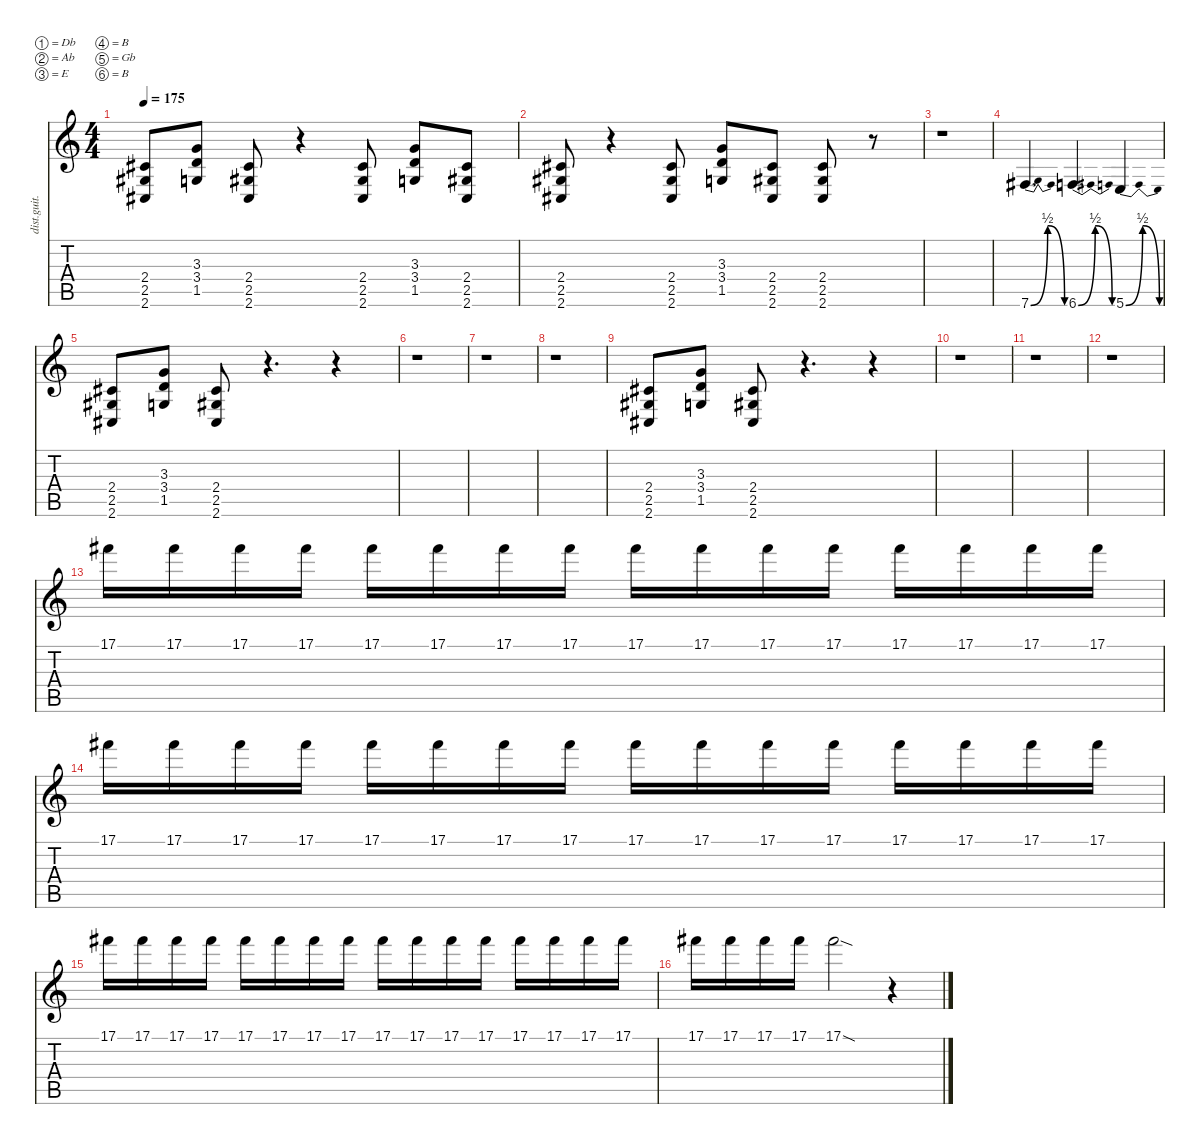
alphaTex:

\defaultSystemsLayout 4
\hideDynamics
\bracketExtendMode nobrackets
\track ("riff" "dist.guit.") {instrument distortionguitar}
\staff {score tabs}
\tuning (Db4 Ab3 E3 B2 Gb2 B1)
\ts (4 4)
\tempo 175
\clef g2
\ks c
(2.6{acc #} 2.5{acc #} 2.4{acc #}).8{dy mf beam Up} (1.5 3.4 3.3).8{beam Up} (2.6{acc #} 2.5{acc #} 2.4{acc #}).8{beam Up} r.4{beam Down} (2.6{acc #} 2.5{acc #} 2.4{acc #}).8{beam Up} (1.5 3.4 3.3).8{beam Up} (2.6{acc #} 2.5{acc #} 2.4{acc #}).8{beam Up} |
(2.6{acc #} 2.5{acc #} 2.4{acc #}).8{beam Up} r.4{beam Down} (2.6{acc #} 2.5{acc #} 2.4{acc #}).8{beam Up} (1.5 3.4 3.3).8{beam Up} (2.6{acc #} 2.5{acc #} 2.4{acc #}).8{beam Up} (2.4{acc #} 2.5{acc #} 2.6{acc #}).8{beam Up} r.8{beam Down} |
r.1{beam Down} |
7.6{be (bendrelease 0 0 10.2 2 20.4 2 30 0) acc #}.4{d beam Up} 6.6{be (bendrelease 0 0 10.2 2 20.4 2 30 0)}.4{d beam Up} 5.6{be (bendrelease 0 0 10.2 2 20.4 2 30 0)}.4{beam Up} |
(2.6{acc #} 2.5{acc #} 2.4{acc #}).8{beam Up} (1.5 3.4 3.3).8{beam Up} (2.6{acc #} 2.5{acc #} 2.4{acc #}).8{beam Up} r.4{d beam Down} r.4{beam Down} |
r.1{beam Down} |
r.1{beam Down} |
r.1{beam Down} |
(2.6{acc #} 2.5{acc #} 2.4{acc #}).8{beam Up} (1.5 3.4 3.3).8{beam Up} (2.6{acc #} 2.5{acc #} 2.4{acc #}).8{beam Up} r.4{d beam Down} r.4{beam Down} |
r.1{beam Down} |
r.1{beam Down} |
r.1{beam Down} |
17.1{acc #}.16{beam Down} 17.1{acc #}.16{beam Down} 17.1{acc #}.16{beam Down} 17.1{acc #}.16{beam Down} 17.1{acc #}.16{beam Down} 17.1{acc #}.16{beam Down} 17.1{acc #}.16{beam Down} 17.1{acc #}.16{beam Down} 17.1{acc #}.16{beam Down} 17.1{acc #}.16{beam Down} 17.1{acc #}.16{beam Down} 17.1{acc #}.16{beam Down} 17.1{acc #}.16{beam Down} 17.1{acc #}.16{beam Down} 17.1{acc #}.16{beam Down} 17.1{acc #}.16{beam Down} |
17.1{acc #}.16{beam Down} 17.1{acc #}.16{beam Down} 17.1{acc #}.16{beam Down} 17.1{acc #}.16{beam Down} 17.1{acc #}.16{beam Down} 17.1{acc #}.16{beam Down} 17.1{acc #}.16{beam Down} 17.1{acc #}.16{beam Down} 17.1{acc #}.16{beam Down} 17.1{acc #}.16{beam Down} 17.1{acc #}.16{beam Down} 17.1{acc #}.16{beam Down} 17.1{acc #}.16{beam Down} 17.1{acc #}.16{beam Down} 17.1{acc #}.16{beam Down} 17.1{acc #}.16{beam Down} |
17.1{acc #}.16{beam Down} 17.1{acc #}.16{beam Down} 17.1{acc #}.16{beam Down} 17.1{acc #}.16{beam Down} 17.1{acc #}.16{beam Down} 17.1{acc #}.16{beam Down} 17.1{acc #}.16{beam Down} 17.1{acc #}.16{beam Down} 17.1{acc #}.16{beam Down} 17.1{acc #}.16{beam Down} 17.1{acc #}.16{beam Down} 17.1{acc #}.16{beam Down} 17.1{acc #}.16{beam Down} 17.1{acc #}.16{beam Down} 17.1{acc #}.16{beam Down} 17.1{acc #}.16{beam Down} |
17.1{acc #}.16{beam Down} 17.1{acc #}.16{beam Down} 17.1{acc #}.16{beam Down} 17.1{acc #}.16{beam Down} 17.1{sod acc #}.2{beam Down} r.4{beam Down}
